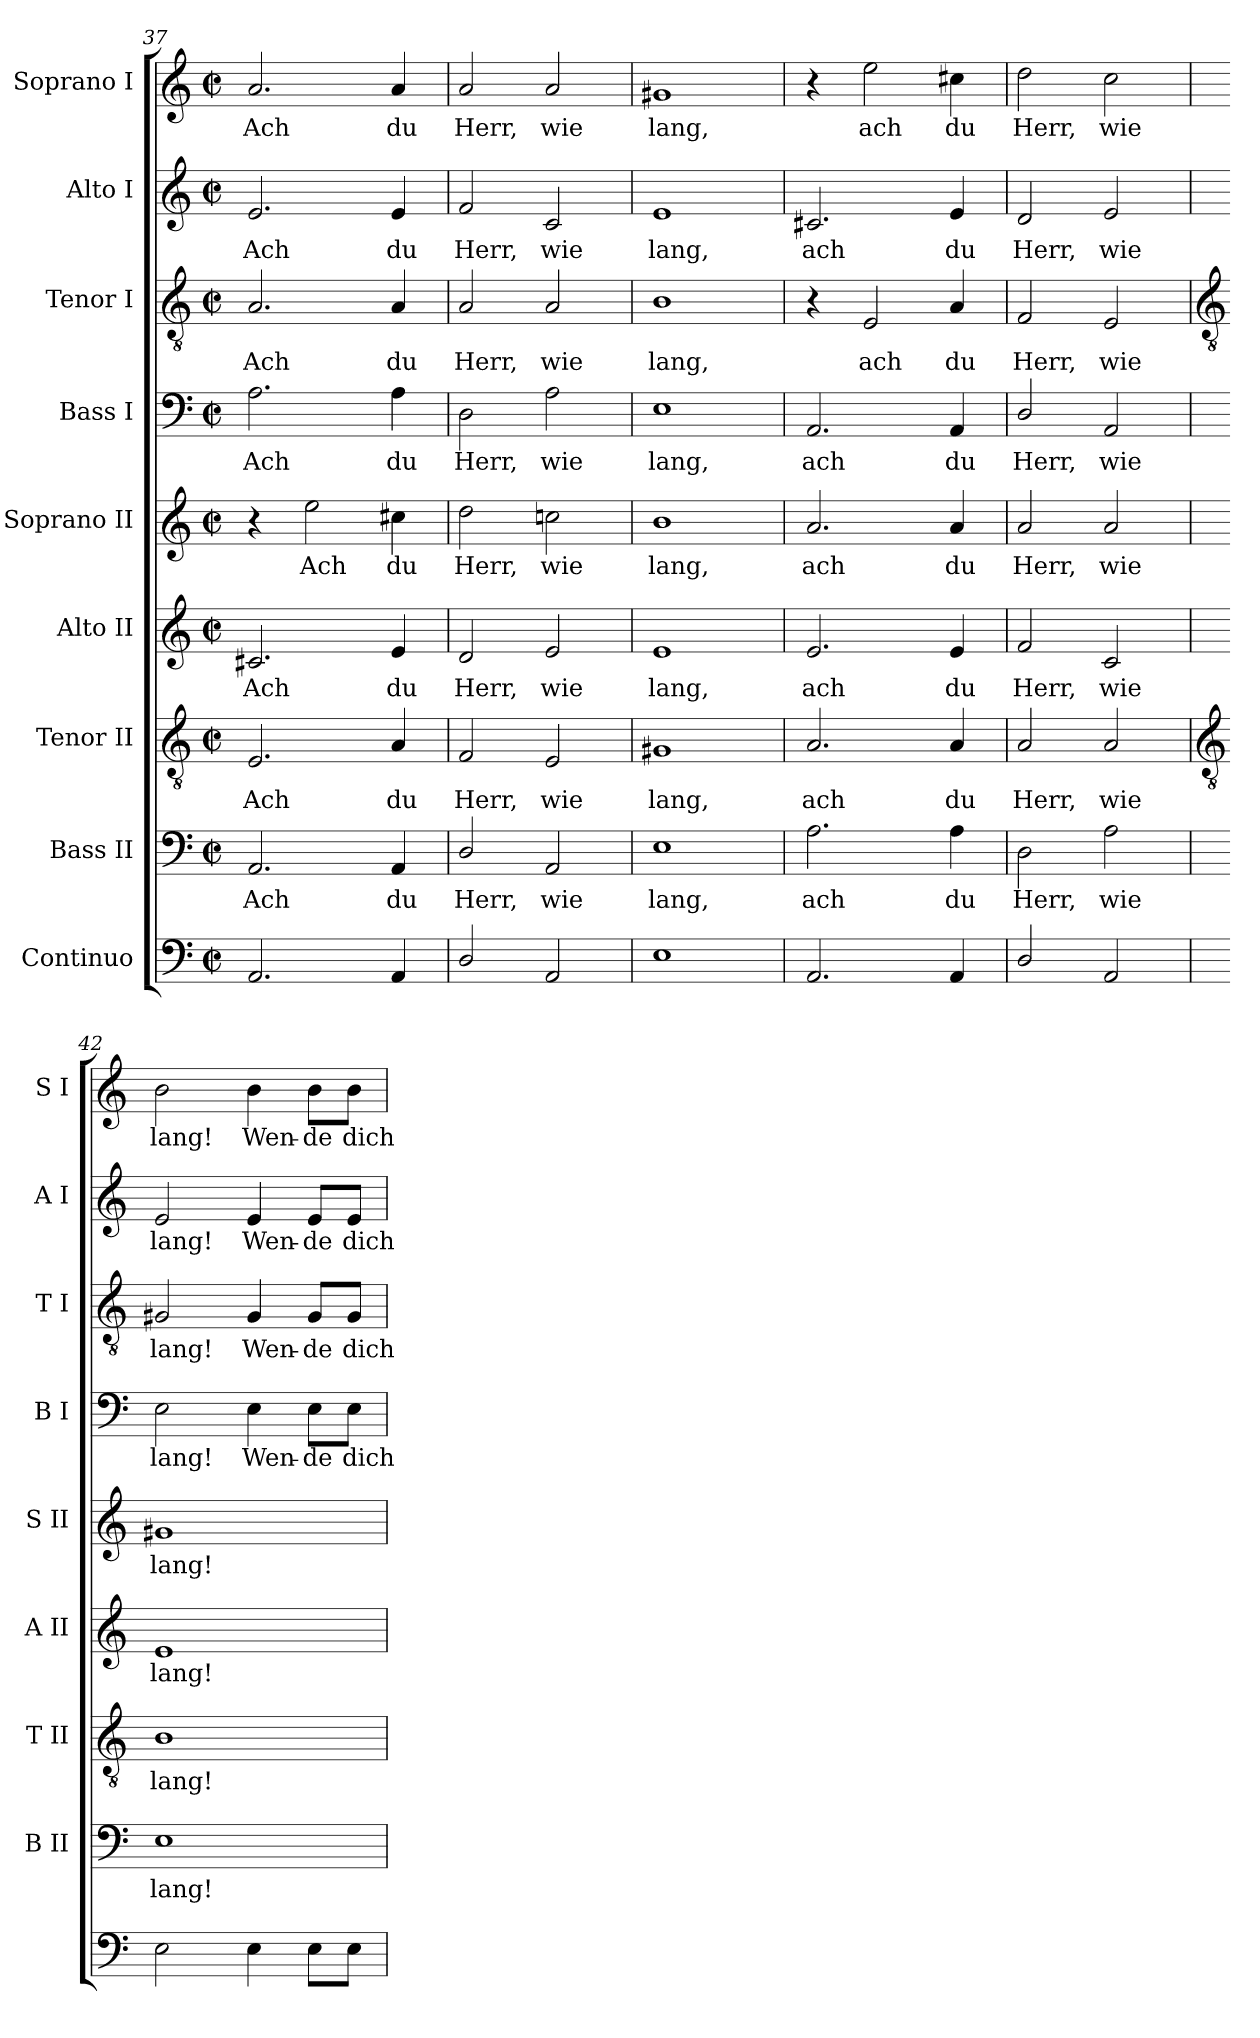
**kern	**kern	**text	**kern	**text	**kern	**text	**kern	**text	**kern	**text	**kern	**text	**kern	**text	**kern	**text
*part9	*part8	*part8	*part7	*part7	*part6	*part6	*part5	*part5	*part4	*part4	*part3	*part3	*part2	*part2	*part1	*part1
*staff9	*staff8	*staff8	*staff7	*staff7	*staff6	*staff6	*staff5	*staff5	*staff4	*staff4	*staff3	*staff3	*staff2	*staff2	*staff1	*staff1
*I"Continuo	*I"Bass II	*	*I"Tenor II	*	*I"Alto II	*	*I"Soprano II	*	*I"Bass I	*	*I"Tenor I	*	*I"Alto I	*	*I"Soprano I	*
*	*I'B II	*	*I'T II	*	*I'A II	*	*I'S II	*	*I'B I	*	*I'T I	*	*I'A I	*	*I'S I	*
*clefF4	*clefF4	*	*clefGv2	*	*clefG2	*	*clefG2	*	*clefF4	*	*clefGv2	*	*clefG2	*	*clefG2	*
*k[]	*k[]	*	*k[]	*	*k[]	*	*k[]	*	*k[]	*	*k[]	*	*k[]	*	*k[]	*
*C:	*C:	*	*C:	*	*C:	*	*C:	*	*C:	*	*C:	*	*C:	*	*C:	*
*M2/2	*M2/2	*	*M2/2	*	*M2/2	*	*M2/2	*	*M2/2	*	*M2/2	*	*M2/2	*	*M2/2	*
*met(c|)	*met(c|)	*	*met(c|)	*	*met(c|)	*	*met(c|)	*	*met(c|)	*	*met(c|)	*	*met(c|)	*	*met(c|)	*
=37	=37	=37	=37	=37	=37	=37	=37	=37	=37	=37	=37	=37	=37	=37	=37	=37
!	!	!LO:LY:b	!	!LO:LY:b	!	!LO:LY:b	!	!	!	!LO:LY:b	!	!LO:LY:b	!	!LO:LY:b	!	!LO:LY:b
2.AA	2.AA	Ach	2.E	Ach	2.c#X	Ach	4r	.	2.A	Ach	2.A	Ach	2.e	Ach	2.a	Ach
!	!	!	!	!	!	!	!	!LO:LY:b	!	!	!	!	!	!	!	!
.	.	.	.	.	.	.	2ee	Ach	.	.	.	.	.	.	.	.
!	!	!LO:LY:b	!	!LO:LY:b	!	!LO:LY:b	!	!LO:LY:b	!	!LO:LY:b	!	!LO:LY:b	!	!LO:LY:b	!	!LO:LY:b
4AA	4AA	du	4A	du	4e	du	4cc#X	du	4A	du	4A	du	4e	du	4a	du
=38	=38	=38	=38	=38	=38	=38	=38	=38	=38	=38	=38	=38	=38	=38	=38	=38
!	!	!LO:LY:b	!	!LO:LY:b	!	!LO:LY:b	!	!LO:LY:b	!	!LO:LY:b	!	!LO:LY:b	!	!LO:LY:b	!	!LO:LY:b
2D/	2D/	Herr,	2F	Herr,	2d	Herr,	2dd	Herr,	2D	Herr,	2A	Herr,	2f	Herr,	2a	Herr,
!	!	!LO:LY:b	!	!LO:LY:b	!	!LO:LY:b	!	!LO:LY:b	!	!LO:LY:b	!	!LO:LY:b	!	!LO:LY:b	!	!LO:LY:b
2AA	2AA	wie	2E	wie	2e	wie	2ccn	wie	2A	wie	2A	wie	2c	wie	2a	wie
=39	=39	=39	=39	=39	=39	=39	=39	=39	=39	=39	=39	=39	=39	=39	=39	=39
!	!	!LO:LY:b	!	!LO:LY:b	!	!LO:LY:b	!	!LO:LY:b	!	!LO:LY:b	!	!LO:LY:b	!	!LO:LY:b	!	!LO:LY:b
1E	1E	lang,	1G#X	lang,	1e	lang,	1b	lang,	1E	lang,	1B	lang,	1e	lang,	1g#X	lang,
=40	=40	=40	=40	=40	=40	=40	=40	=40	=40	=40	=40	=40	=40	=40	=40	=40
!	!	!LO:LY:b	!	!LO:LY:b	!	!LO:LY:b	!	!LO:LY:b	!	!LO:LY:b	!	!	!	!LO:LY:b	!	!
2.AA	2.A	ach	2.A	ach	2.e	ach	2.a	ach	2.AA	ach	4r	.	2.c#X	ach	4r	.
!	!	!	!	!	!	!	!	!	!	!	!	!LO:LY:b	!	!	!	!LO:LY:b
.	.	.	.	.	.	.	.	.	.	.	2E	ach	.	.	2ee	ach
!	!	!LO:LY:b	!	!LO:LY:b	!	!LO:LY:b	!	!LO:LY:b	!	!LO:LY:b	!	!LO:LY:b	!	!LO:LY:b	!	!LO:LY:b
4AA	4A	du	4A	du	4e	du	4a	du	4AA	du	4A	du	4e	du	4cc#X	du
=41	=41	=41	=41	=41	=41	=41	=41	=41	=41	=41	=41	=41	=41	=41	=41	=41
!	!	!LO:LY:b	!	!LO:LY:b	!	!LO:LY:b	!	!LO:LY:b	!	!LO:LY:b	!	!LO:LY:b	!	!LO:LY:b	!	!LO:LY:b
2D/	2D	Herr,	2A	Herr,	2f	Herr,	2a	Herr,	2D/	Herr,	2F	Herr,	2d	Herr,	2dd	Herr,
!	!	!LO:LY:b	!	!LO:LY:b	!	!LO:LY:b	!	!LO:LY:b	!	!LO:LY:b	!	!LO:LY:b	!	!LO:LY:b	!	!LO:LY:b
2AA	2A	wie	2A	wie	2c	wie	2a	wie	2AA	wie	2E	wie	2e	wie	2cc	wie
!!LO:LB:g=z
=42	=42	=42	=42	=42	=42	=42	=42	=42	=42	=42	=42	=42	=42	=42	=42	=42
*	*	*	*clefGv2	*	*	*	*	*	*	*	*clefGv2	*	*	*	*	*
!	!	!LO:LY:b	!	!LO:LY:b	!	!LO:LY:b	!	!LO:LY:b	!	!LO:LY:b	!	!LO:LY:b	!	!LO:LY:b	!	!LO:LY:b
2E	1E	lang!	1B	lang!	1e	lang!	1g#X	lang!	2E	lang!	2G#X	lang!	2e	lang!	2b	lang!
!	!	!	!	!	!	!	!	!	!	!LO:LY:b	!	!LO:LY:b	!	!LO:LY:b	!	!LO:LY:b
4E	.	.	.	.	.	.	.	.	4E	Wen-	4G#	Wen-	4e	Wen-	4b	Wen-
!	!	!	!	!	!	!	!	!	!	!LO:LY:b	!	!LO:LY:b	!	!LO:LY:b	!	!LO:LY:b
8EL	.	.	.	.	.	.	.	.	8E\L	-de	8G#/L	-de	8e/L	-de	8b\L	-de
!	!	!	!	!	!	!	!	!	!	!LO:LY:b	!	!LO:LY:b	!	!LO:LY:b	!	!LO:LY:b
8EJ	.	.	.	.	.	.	.	.	8E\J	dich	8G#/J	dich	8e/J	dich	8b\J	dich
=	=	=	=	=	=	=	=	=	=	=	=	=	=	=	=	=
*-	*-	*-	*-	*-	*-	*-	*-	*-	*-	*-	*-	*-	*-	*-	*-	*-
